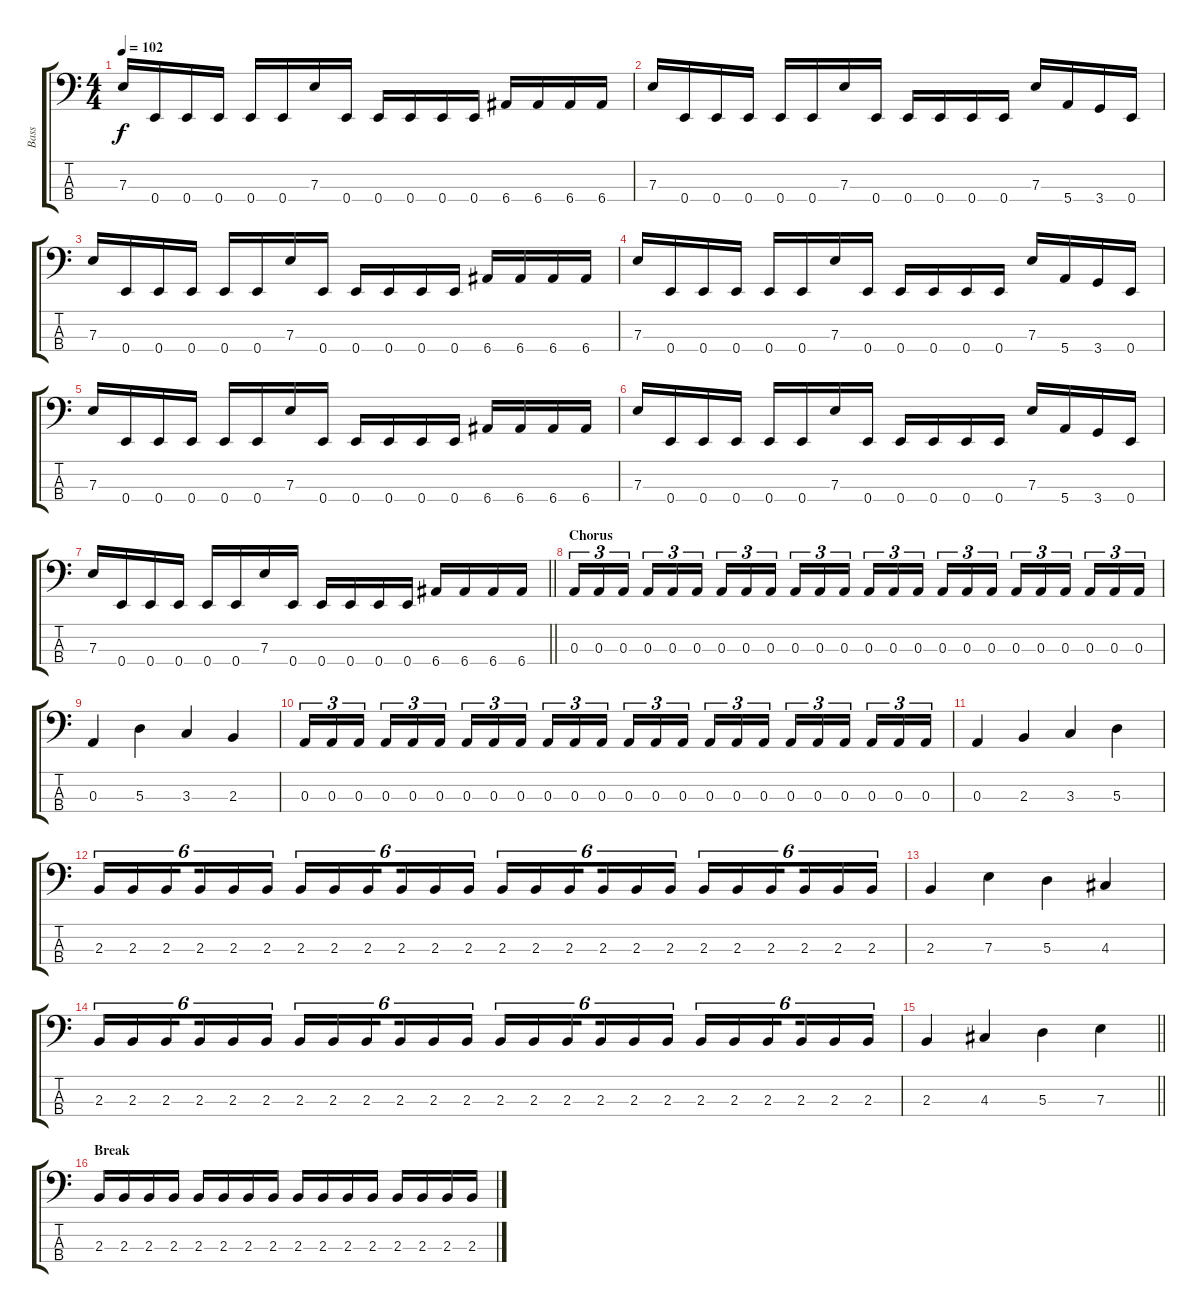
\track ("Bass" "Bass") {instrument electricbassfinger}
\staff {score tabs}
\tuning (G2 D2 A1 E1) {hide}
\ts (4 4)
\tempo 102
\clef f4
\ks c
7.3.16{dy f} 0.4.16 0.4.16 0.4.16 0.4.16 0.4.16 7.3.16 0.4.16 0.4.16 0.4.16 0.4.16 0.4.16 6.4.16 6.4.16 6.4.16 6.4.16 |
7.3.16 0.4.16 0.4.16 0.4.16 0.4.16 0.4.16 7.3.16 0.4.16 0.4.16 0.4.16 0.4.16 0.4.16 7.3.16 5.4.16 3.4.16 0.4.16 |
7.3.16 0.4.16 0.4.16 0.4.16 0.4.16 0.4.16 7.3.16 0.4.16 0.4.16 0.4.16 0.4.16 0.4.16 6.4.16 6.4.16 6.4.16 6.4.16 |
7.3.16 0.4.16 0.4.16 0.4.16 0.4.16 0.4.16 7.3.16 0.4.16 0.4.16 0.4.16 0.4.16 0.4.16 7.3.16 5.4.16 3.4.16 0.4.16 |
7.3.16 0.4.16 0.4.16 0.4.16 0.4.16 0.4.16 7.3.16 0.4.16 0.4.16 0.4.16 0.4.16 0.4.16 6.4.16 6.4.16 6.4.16 6.4.16 |
7.3.16 0.4.16 0.4.16 0.4.16 0.4.16 0.4.16 7.3.16 0.4.16 0.4.16 0.4.16 0.4.16 0.4.16 7.3.16 5.4.16 3.4.16 0.4.16 |
\barLineRight lightlight
7.3.16 0.4.16 0.4.16 0.4.16 0.4.16 0.4.16 7.3.16 0.4.16 0.4.16 0.4.16 0.4.16 0.4.16 6.4.16 6.4.16 6.4.16 6.4.16 |
\section ("" "Chorus")
0.3.16{tu (3 2)} 0.3.16{tu (3 2)} 0.3.16{tu (3 2) beam splitsecondary} 0.3.16{tu (3 2)} 0.3.16{tu (3 2)} 0.3.16{tu (3 2)} 0.3.16{tu (3 2)} 0.3.16{tu (3 2)} 0.3.16{tu (3 2) beam splitsecondary} 0.3.16{tu (3 2)} 0.3.16{tu (3 2)} 0.3.16{tu (3 2)} 0.3.16{tu (3 2)} 0.3.16{tu (3 2)} 0.3.16{tu (3 2) beam splitsecondary} 0.3.16{tu (3 2)} 0.3.16{tu (3 2)} 0.3.16{tu (3 2)} 0.3.16{tu (3 2)} 0.3.16{tu (3 2)} 0.3.16{tu (3 2) beam splitsecondary} 0.3.16{tu (3 2)} 0.3.16{tu (3 2)} 0.3.16{tu (3 2)} |
0.3.4 5.3.4 3.3.4 2.3.4 |
0.3.16{tu (3 2)} 0.3.16{tu (3 2)} 0.3.16{tu (3 2) beam splitsecondary} 0.3.16{tu (3 2)} 0.3.16{tu (3 2)} 0.3.16{tu (3 2)} 0.3.16{tu (3 2)} 0.3.16{tu (3 2)} 0.3.16{tu (3 2) beam splitsecondary} 0.3.16{tu (3 2)} 0.3.16{tu (3 2)} 0.3.16{tu (3 2)} 0.3.16{tu (3 2)} 0.3.16{tu (3 2)} 0.3.16{tu (3 2) beam splitsecondary} 0.3.16{tu (3 2)} 0.3.16{tu (3 2)} 0.3.16{tu (3 2)} 0.3.16{tu (3 2)} 0.3.16{tu (3 2)} 0.3.16{tu (3 2) beam splitsecondary} 0.3.16{tu (3 2)} 0.3.16{tu (3 2)} 0.3.16{tu (3 2)} |
0.3.4 2.3.4 3.3.4 5.3.4 |
2.3.16{tu (6 4)} 2.3.16{tu (6 4)} 2.3.16{tu (6 4) beam splitsecondary} 2.3.16{tu (6 4)} 2.3.16{tu (6 4)} 2.3.16{tu (6 4)} 2.3.16{tu (6 4)} 2.3.16{tu (6 4)} 2.3.16{tu (6 4) beam splitsecondary} 2.3.16{tu (6 4)} 2.3.16{tu (6 4)} 2.3.16{tu (6 4)} 2.3.16{tu (6 4)} 2.3.16{tu (6 4)} 2.3.16{tu (6 4) beam splitsecondary} 2.3.16{tu (6 4)} 2.3.16{tu (6 4)} 2.3.16{tu (6 4)} 2.3.16{tu (6 4)} 2.3.16{tu (6 4)} 2.3.16{tu (6 4) beam splitsecondary} 2.3.16{tu (6 4)} 2.3.16{tu (6 4)} 2.3.16{tu (6 4)} |
2.3.4 7.3.4 5.3.4 4.3.4 |
2.3.16{tu (6 4)} 2.3.16{tu (6 4)} 2.3.16{tu (6 4) beam splitsecondary} 2.3.16{tu (6 4)} 2.3.16{tu (6 4)} 2.3.16{tu (6 4)} 2.3.16{tu (6 4)} 2.3.16{tu (6 4)} 2.3.16{tu (6 4) beam splitsecondary} 2.3.16{tu (6 4)} 2.3.16{tu (6 4)} 2.3.16{tu (6 4)} 2.3.16{tu (6 4)} 2.3.16{tu (6 4)} 2.3.16{tu (6 4) beam splitsecondary} 2.3.16{tu (6 4)} 2.3.16{tu (6 4)} 2.3.16{tu (6 4)} 2.3.16{tu (6 4)} 2.3.16{tu (6 4)} 2.3.16{tu (6 4) beam splitsecondary} 2.3.16{tu (6 4)} 2.3.16{tu (6 4)} 2.3.16{tu (6 4)} |
\barLineRight lightlight
2.3.4 4.3.4 5.3.4 7.3.4 |
\section ("" "Break")
2.3.16 2.3.16 2.3.16 2.3.16 2.3.16 2.3.16 2.3.16 2.3.16 2.3.16 2.3.16 2.3.16 2.3.16 2.3.16 2.3.16 2.3.16 2.3.16
